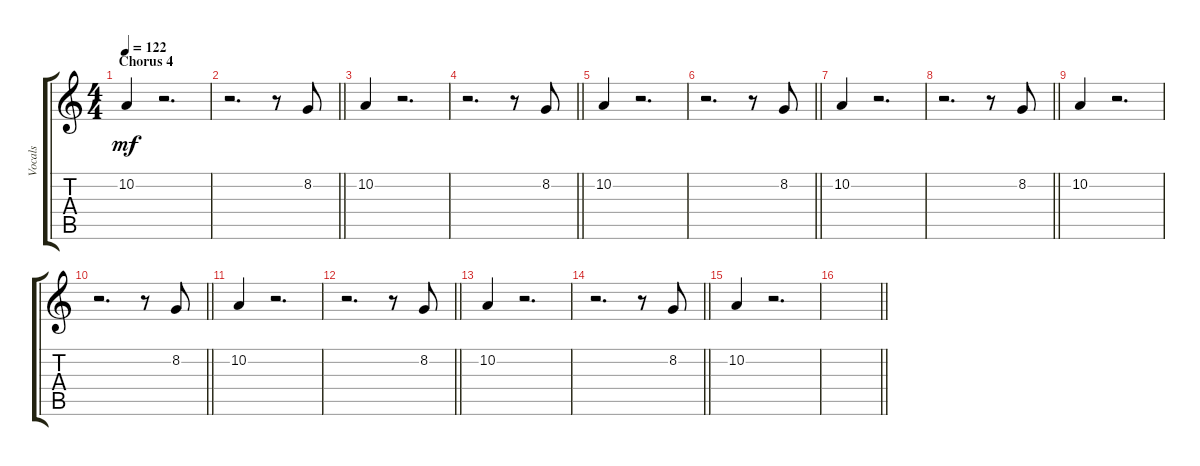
\track ("Vocals" "Vocals") {instrument oboe}
\staff {score tabs}
\tuning (E4 B3 G3 D3 A2 E2) {hide}
\ts (4 4)
\section ("" "Chorus 4")
\tempo 122
\clef g2
\ks c
10.2.4{dy mf} r.2{d} |
\barLineRight lightlight
r.2{d} r.8 8.2.8 |
10.2.4 r.2{d} |
\barLineRight lightlight
r.2{d} r.8 8.2.8 |
10.2.4 r.2{d} |
\barLineRight lightlight
r.2{d} r.8 8.2.8 |
10.2.4 r.2{d} |
\barLineRight lightlight
r.2{d} r.8 8.2.8 |
10.2.4 r.2{d} |
\barLineRight lightlight
r.2{d} r.8 8.2.8 |
10.2.4 r.2{d} |
\barLineRight lightlight
r.2{d} r.8 8.2.8 |
10.2.4 r.2{d} |
\barLineRight lightlight
r.2{d} r.8 8.2.8 |
10.2.4 r.2{d} |
\barLineRight lightlight
